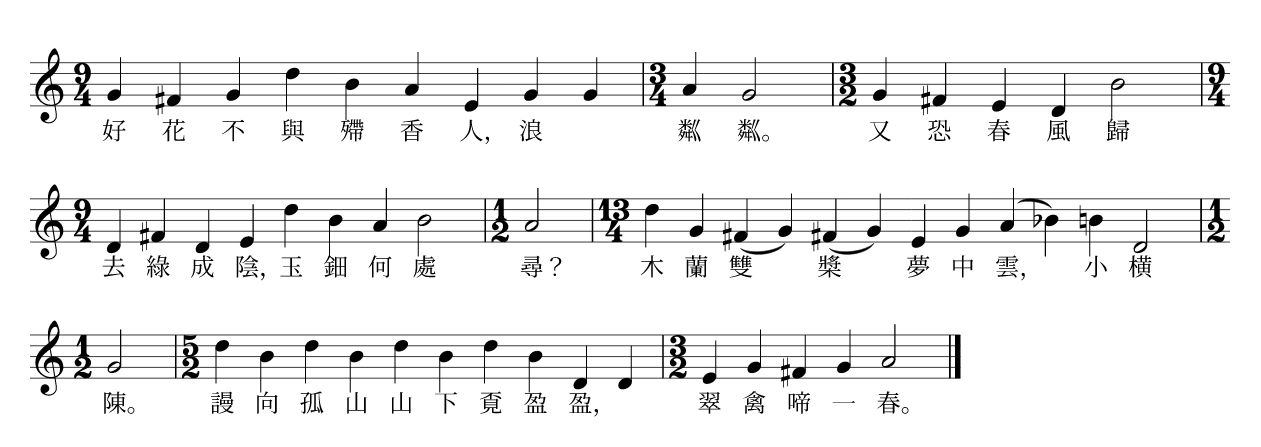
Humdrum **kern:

**kern	**text
*part1	*part1
*staff1	*staff1
*M9/4	*
=	=
4g	好
4f#X	花
4g	不
4dd	與
4b	殢
4a	香
4e	人，
4g	浪
4g	.
=	=
*M3/4	*
4a	粼
2g	粼。
=	=
*M3/2	*
4g	又
4f#X	恐
4e	春
4d	風
2b	歸
=	=
*M9/4	*
4d	去
4f#X	綠
4d	成
4e	陰，
4dd	玉
4b	鈿
4a	何
2b	處
=	=
*M1/2	*
2a	尋？
=	=
*M13/4	*
4dd	木
4g	蘭
(4f#X	雙
4g)	.
(4f#X	槳
4g)	.
4e	夢
4g	中
(4a	雲，
4b-X)	.
4bn	小
2d	横
=	=
*M1/2	*
2g	陳。
=	=
*M5/2	*
4dd	謾
4b	向
4dd	孤
4b	山
4dd	山
4b	下
4dd	覔
4b	盈
4d	盈，
4d	.
=	=
*M3/2	*
4e	翠
4g	禽
4f#X	啼
4g	一
2a	春。
==	==
*-	*-
